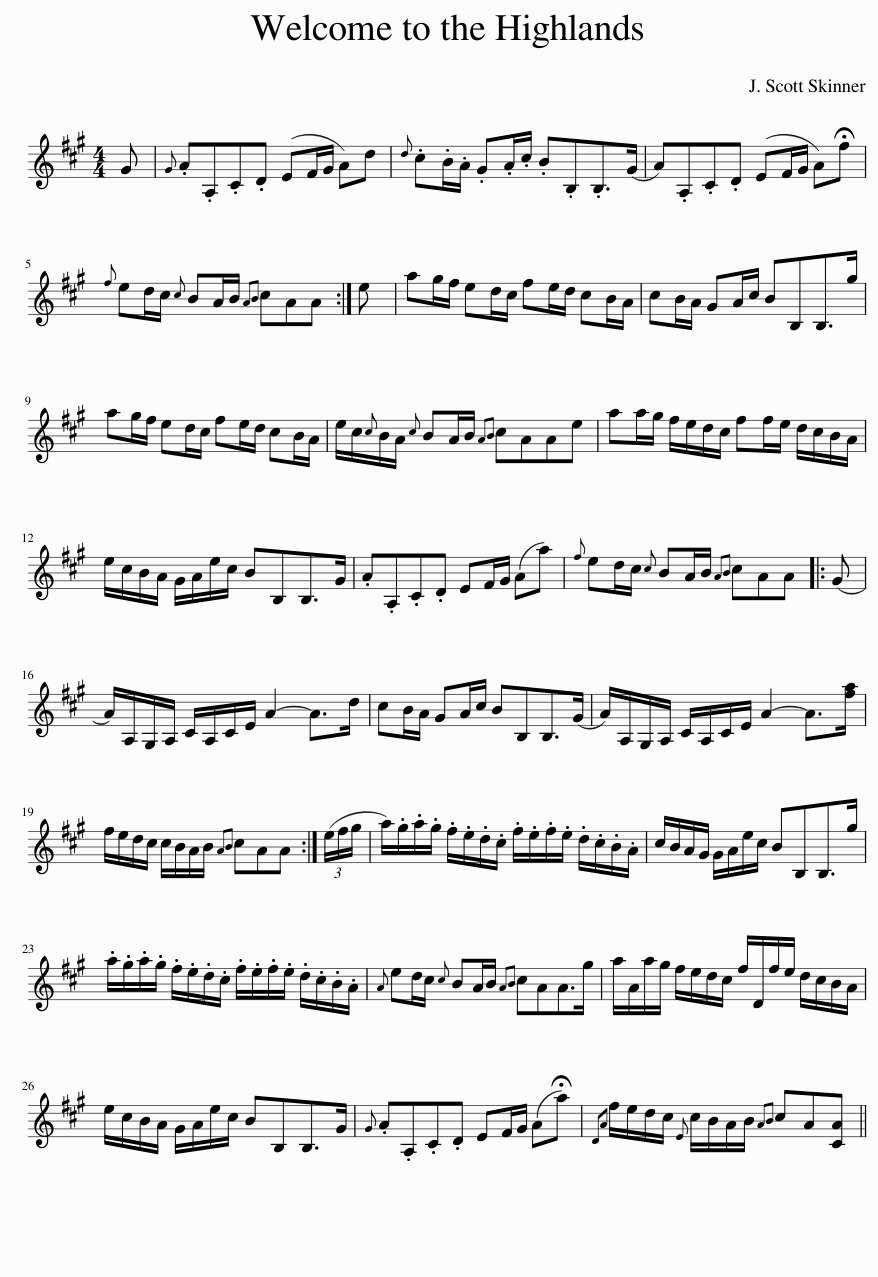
X:1
L:1/8
M:4/4
I:linebreak $
K:A
V:1 treble
V:1
 G |{G} .A.A,.C.D (EF/G/ A)d |{d} .c.B/.A/ .G.A/.c/ .B.B,.B,>(G | A).A,.C.D (EF/G/ A)!fermata!f |${f} ed/c/{c} BA/B/{AB} cAA :| %5
 e | ag/f/ ed/c/ fe/d/ cB/A/ | cB/A/ GA/c/ BB,B,>g |$ ag/f/ ed/c/ fe/d/ cB/A/ | e/c/{c}B/A/{c} BA/B/{AB} cAAe | %10
 aa/g/ f/e/d/c/ ff/e/ d/c/B/A/ |$ e/c/B/A/ G/A/e/c/ BB,B,>G | .A.A,.C.D EF/G/ (Aa) |{f} ed/c/{c} BA/B/{AB} cAA |: (G |$ %15
 A/)A,/G,/A,/ C/A,/C/E/ A2- A>d | cB/A/ GA/c/ BB,B,>(G | A/)A,/G,/A,/ C/A,/C/E/ A2- A>[fa] |$ f/e/d/c/ c/B/A/B/{AB} cAA :| (3(e/f/g/ | %20
 a/).g/.a/.g/ .f/.e/.d/.c/ .f/.e/.f/.e/ .d/.c/.B/.A/ | c/B/A/G/ G/A/e/c/ BB,B,>g |$ .a/.g/.a/.g/ .f/.e/.d/.c/ .f/.e/.f/.e/ .d/.c/.B/.A/ |{A} ed/c/{c} BA/B/{AB} cAA>g | a/A/a/g/ f/e/d/c/ f/D/f/e/ d/c/B/A/ |$ %25
 e/c/B/A/ G/A/e/c/ BB,B,>G |{G} .A.A,.C.D EF/G/ (A!fermata!a) |{DA} f/e/d/c/{E} c/B/A/B/{AB} cA[CA] || %28
